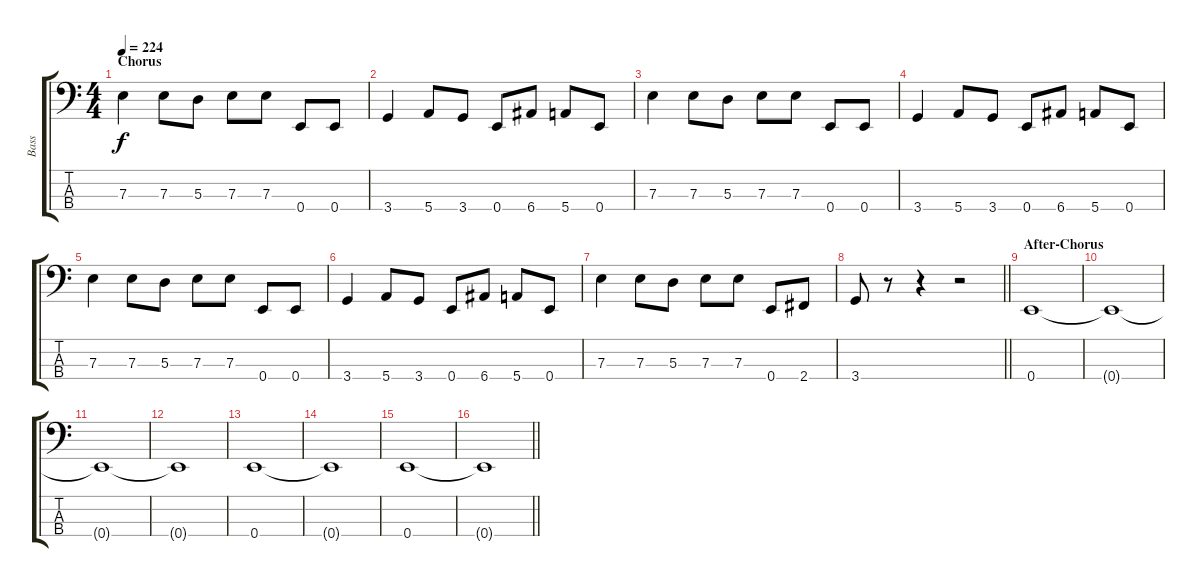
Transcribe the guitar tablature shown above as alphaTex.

\track ("Bass" "Bass") {instrument electricbasspick}
\staff {score tabs}
\tuning (G2 D2 A1 E1) {hide}
\ts (4 4)
\section ("" "Chorus")
\tempo 224
\clef f4
\ks c
7.3.4{dy f} 7.3.8 5.3.8 7.3.8 7.3.8 0.4.8 0.4.8 |
3.4.4 5.4.8 3.4.8 0.4.8 6.4.8 5.4.8 0.4.8 |
7.3.4 7.3.8 5.3.8 7.3.8 7.3.8 0.4.8 0.4.8 |
3.4.4 5.4.8 3.4.8 0.4.8 6.4.8 5.4.8 0.4.8 |
7.3.4 7.3.8 5.3.8 7.3.8 7.3.8 0.4.8 0.4.8 |
3.4.4 5.4.8 3.4.8 0.4.8 6.4.8 5.4.8 0.4.8 |
7.3.4 7.3.8 5.3.8 7.3.8 7.3.8 0.4.8 2.4.8 |
\barLineRight lightlight
3.4.8 r.8 r.4 r.2 |
\section ("" "After-Chorus")
0.4.1 |
0.4{t}.1 |
0.4{t}.1 |
0.4{t}.1 |
0.4.1 |
0.4{t}.1 |
0.4.1 |
\barLineRight lightlight
0.4{t}.1
